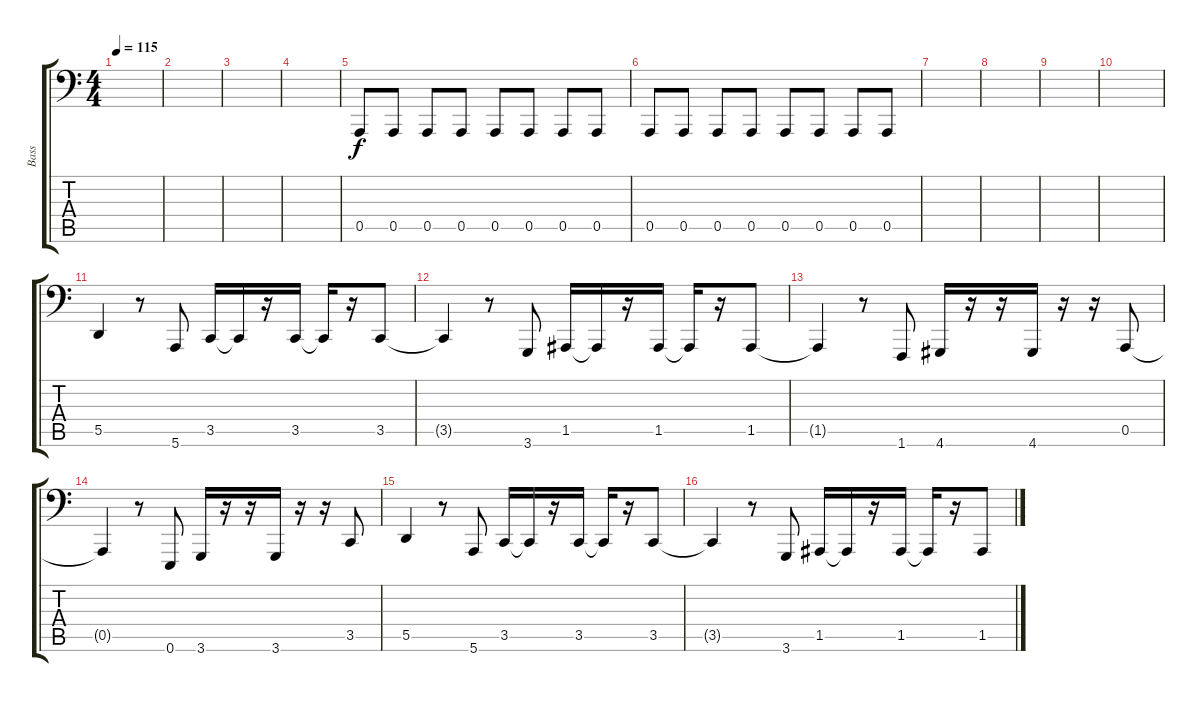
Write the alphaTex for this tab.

\track ("Bass" "Bass") {instrument lead8bassandlead}
\staff {score tabs}
\tuning (E3 B2 G2 D2 A1 E1) {hide}
\ts (4 4)
\tempo 115
\clef f4
\ks c
|
|
|
|
0.5.8 0.5.8 0.5.8 0.5.8 0.5.8 0.5.8 0.5.8 0.5.8 |
0.5.8 0.5.8 0.5.8 0.5.8 0.5.8 0.5.8 0.5.8 0.5.8 |
|
|
|
|
5.5.4{instrument acousticbass} r.8 5.6.8 3.5.16 3.5{t}.16 r.16 3.5.16 3.5{t}.16 r.16 3.5.8 |
3.5{t}.4{instrument acousticbass} r.8 3.6.8 1.5.16 1.5{t}.16 r.16 1.5.16 1.5{t}.16 r.16 1.5.8 |
1.5{t}.4{instrument acousticbass} r.8 1.6.8 4.6.16 r.16 r.16 4.6.16 r.16 r.16 0.5.8 |
0.5{t}.4{instrument acousticbass} r.8 0.6.8 3.6.16 r.16 r.16 3.6.16 r.16 r.16 3.5.8 |
5.5.4{instrument acousticbass} r.8 5.6.8 3.5.16 3.5{t}.16 r.16 3.5.16 3.5{t}.16 r.16 3.5.8 |
3.5{t}.4{instrument acousticbass} r.8 3.6.8 1.5.16 1.5{t}.16 r.16 1.5.16 1.5{t}.16 r.16 1.5.8
